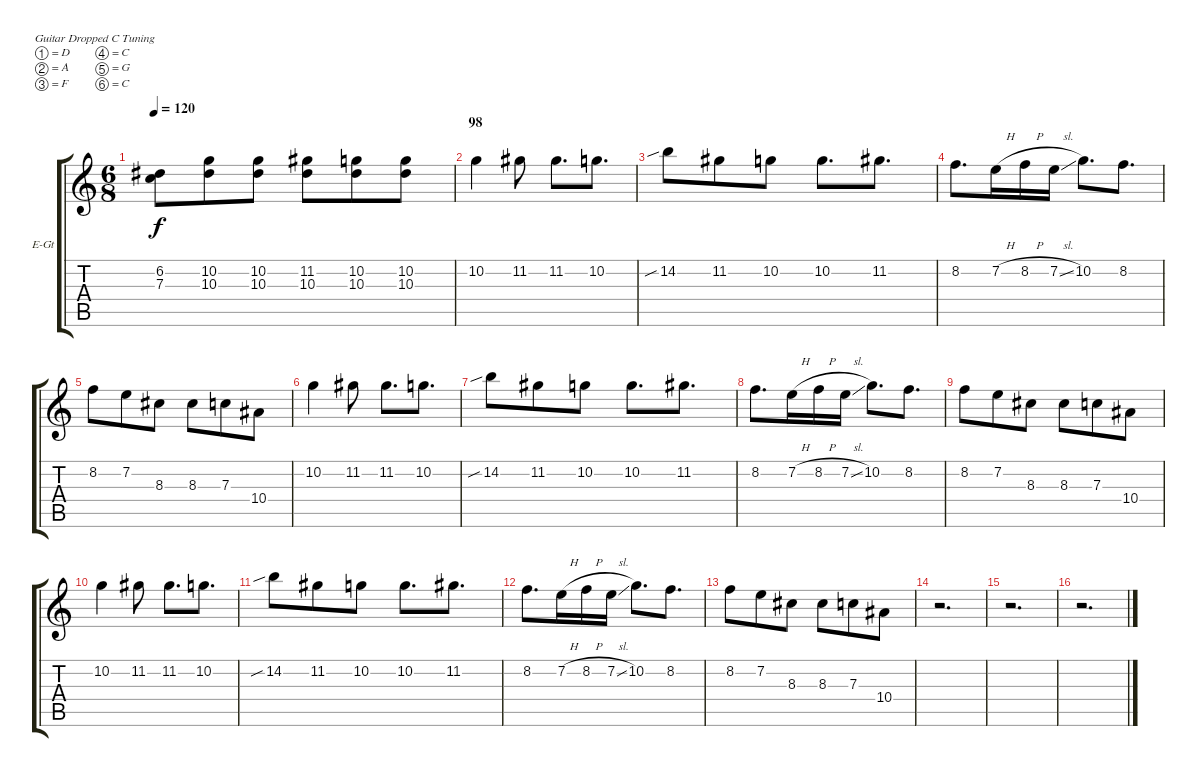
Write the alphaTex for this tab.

\bracketExtendMode groupsimilarinstruments
\firstSystemTrackNameOrientation horizontal
\otherSystemsTrackNameOrientation horizontal
\track ("Lead Overdub" "E-Gt") {instrument distortionguitar}
\staff {score tabs}
\tuning (D4 A3 F3 C3 G2 C2)
\ts (6 8)
\tempo 120
\clef g2
\ks c
(7.3 6.2).8{dy f} (10.2 10.3).8 (10.2 10.3).8 (11.2 10.3).8 (10.2 10.3).8 (10.2 10.3).8 |
\section ("" "98")
10.2.4 11.2.8 11.2.8{d} 10.2.8{d} |
14.2{sib}.8 11.2.8 10.2.8 10.2.8{d} 11.2.8{d} |
8.2.8{d} 7.2{h}.16 8.2{h}.16 7.2{sl}.16 10.2.8{d} 8.2.8{d} |
8.2.8 7.2.8 8.3.8 8.3.8 7.3.8 10.4.8 |
10.2.4 11.2.8 11.2.8{d} 10.2.8{d} |
14.2{sib}.8 11.2.8 10.2.8 10.2.8{d} 11.2.8{d} |
8.2.8{d} 7.2{h}.16 8.2{h}.16 7.2{sl}.16 10.2.8{d} 8.2.8{d} |
8.2.8 7.2.8 8.3.8 8.3.8 7.3.8 10.4.8 |
10.2.4 11.2.8 11.2.8{d} 10.2.8{d} |
14.2{sib}.8 11.2.8 10.2.8 10.2.8{d} 11.2.8{d} |
8.2.8{d} 7.2{h}.16 8.2{h}.16 7.2{sl}.16 10.2.8{d} 8.2.8{d} |
8.2.8 7.2.8 8.3.8 8.3.8 7.3.8 10.4.8 |
r.2{d} |
r.2{d} |
r.2{d}
